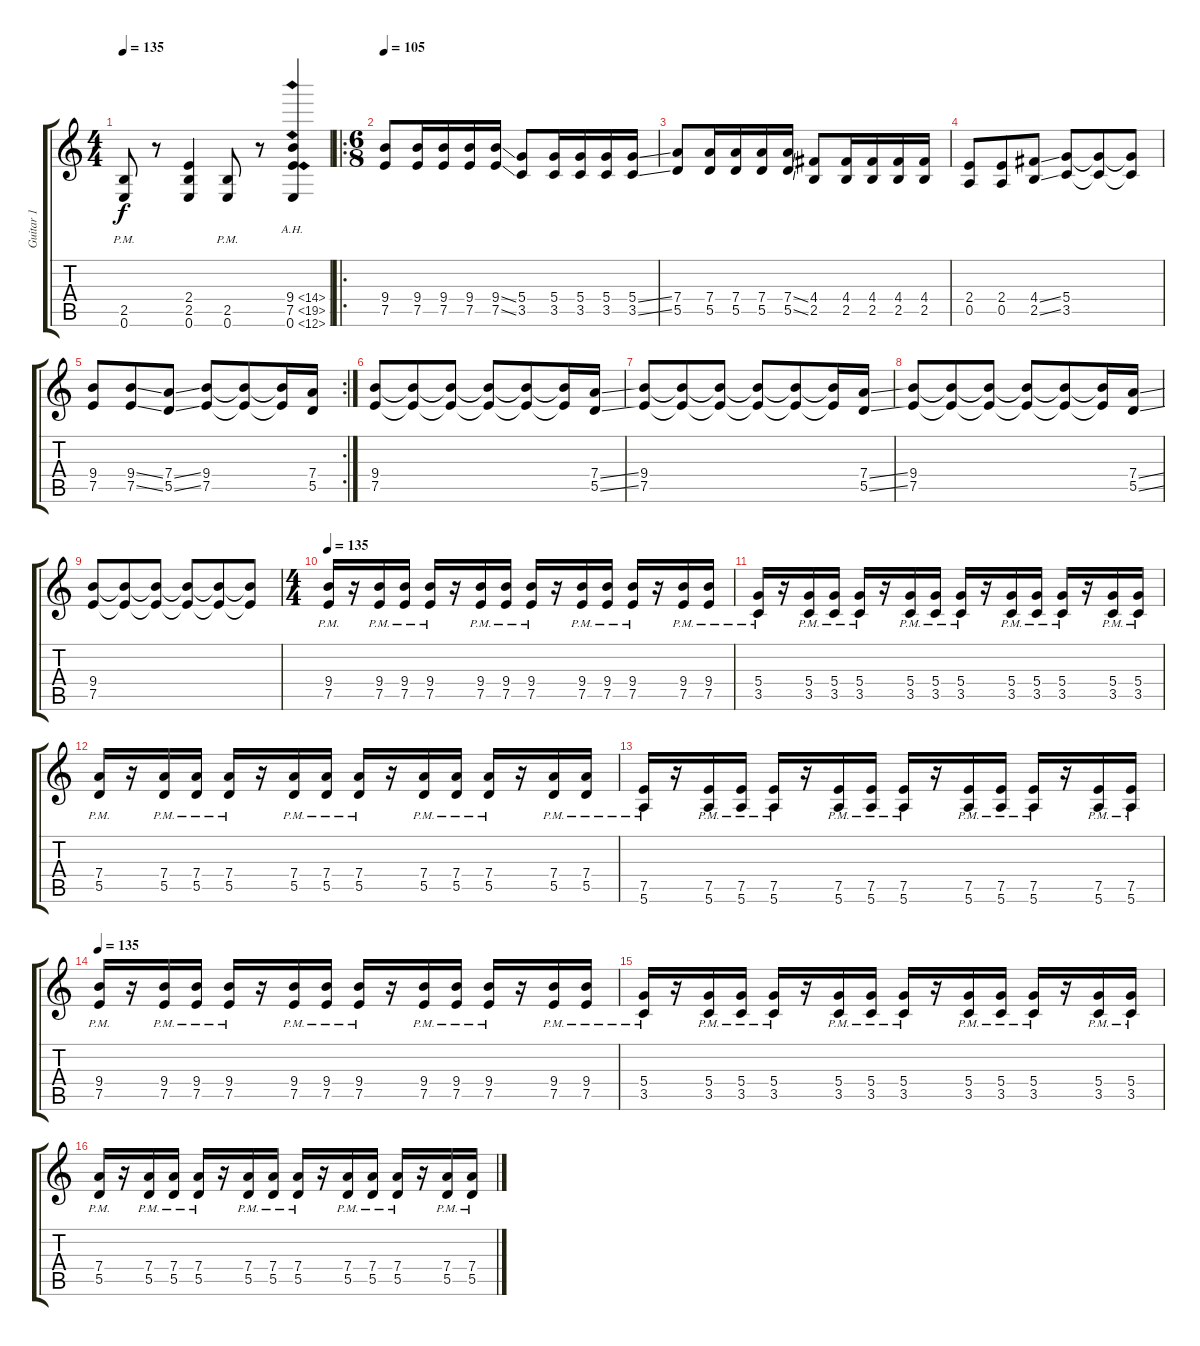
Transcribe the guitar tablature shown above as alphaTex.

\track ("Guitar 1" "Guitar 1") {instrument distortionguitar}
\staff {score tabs}
\tuning (E4 B3 G3 D3 A2 E2) {hide}
\ts (4 4)
\tempo 135
\clef g2
\ks c
(2.5{pm} 0.6{pm}).8{dy f} r.8 (2.4 2.5 0.6).4 (2.5{pm} 0.6{pm}).8 r.8 (9.4{ah 5} 7.5{ah 12} 0.6{ah 12}).4 |
\ro
\ts (6 8)
\tempo 105
(9.4 7.5).8 (9.4 7.5).16 (9.4 7.5).16 (9.4 7.5).16 (9.4{ss} 7.5{ss}).16 (5.4 3.5).8 (5.4 3.5).16 (5.4 3.5).16 (5.4 3.5).16 (5.4{ss} 3.5{ss}).16 |
(7.4 5.5).8 (7.4 5.5).16 (7.4 5.5).16 (7.4 5.5).16 (7.4{ss} 5.5{ss}).16 (4.4 2.5).8 (4.4 2.5).16 (4.4 2.5).16 (4.4 2.5).16 (4.4 2.5).16 |
(2.4 0.5).8 (2.4 0.5).8 (4.4{ss} 2.5{ss}).8 (5.4 3.5).8 (5.4{t} 3.5{t}).8 (5.4{t} 3.5{t}).8 |
\rc 2
(9.4 7.5).8 (9.4{ss} 7.5{ss}).8 (7.4{ss} 5.5{ss}).8 (9.4 7.5).8 (9.4{t} 7.5{t}).8 (9.4{t} 7.5{t}).16 (7.4 5.5).16 |
(9.4 7.5).8 (9.4{t} 7.5{t}).8 (9.4{t} 7.5{t}).8 (9.4{t} 7.5{t}).8 (9.4{t} 7.5{t}).8 (9.4{t} 7.5{t}).16 (7.4{ss} 5.5{ss}).16 |
(9.4 7.5).8 (9.4{t} 7.5{t}).8 (9.4{t} 7.5{t}).8 (9.4{t} 7.5{t}).8 (9.4{t} 7.5{t}).8 (9.4{t} 7.5{t}).16 (7.4{ss} 5.5{ss}).16 |
(9.4 7.5).8 (9.4{t} 7.5{t}).8 (9.4{t} 7.5{t}).8 (9.4{t} 7.5{t}).8 (9.4{t} 7.5{t}).8 (9.4{t} 7.5{t}).16 (7.4{ss} 5.5{ss}).16 |
(9.4 7.5).8 (9.4{t} 7.5{t}).8 (9.4{t} 7.5{t}).8 (9.4{t} 7.5{t}).8 (9.4{t} 7.5{t}).8 (9.4{t} 7.5{t}).8 |
\ts (4 4)
\tempo 135
(9.4{pm} 7.5{pm}).16 r.16 (9.4{pm} 7.5{pm}).16 (9.4{pm} 7.5{pm}).16 (9.4{pm} 7.5{pm}).16 r.16 (9.4{pm} 7.5{pm}).16 (9.4{pm} 7.5{pm}).16 (9.4{pm} 7.5{pm}).16 r.16 (9.4{pm} 7.5{pm}).16 (9.4{pm} 7.5{pm}).16 (9.4{pm} 7.5{pm}).16 r.16 (9.4{pm} 7.5{pm}).16 (9.4{pm} 7.5{pm}).16 |
(5.4{pm} 3.5{pm}).16 r.16 (5.4{pm} 3.5{pm}).16 (5.4{pm} 3.5{pm}).16 (5.4{pm} 3.5{pm}).16 r.16 (5.4{pm} 3.5{pm}).16 (5.4{pm} 3.5{pm}).16 (5.4{pm} 3.5{pm}).16 r.16 (5.4{pm} 3.5{pm}).16 (5.4{pm} 3.5{pm}).16 (5.4{pm} 3.5{pm}).16 r.16 (5.4{pm} 3.5{pm}).16 (5.4{pm} 3.5{pm}).16 |
(7.4{pm} 5.5{pm}).16 r.16 (7.4{pm} 5.5{pm}).16 (7.4{pm} 5.5{pm}).16 (7.4{pm} 5.5{pm}).16 r.16 (7.4{pm} 5.5{pm}).16 (7.4{pm} 5.5{pm}).16 (7.4{pm} 5.5{pm}).16 r.16 (7.4{pm} 5.5{pm}).16 (7.4{pm} 5.5{pm}).16 (7.4{pm} 5.5{pm}).16 r.16 (7.4{pm} 5.5{pm}).16 (7.4{pm} 5.5{pm}).16 |
(7.5{pm} 5.6{pm}).16 r.16 (7.5{pm} 5.6{pm}).16 (7.5{pm} 5.6{pm}).16 (7.5{pm} 5.6{pm}).16 r.16 (7.5{pm} 5.6{pm}).16 (7.5{pm} 5.6{pm}).16 (7.5{pm} 5.6{pm}).16 r.16 (7.5{pm} 5.6{pm}).16 (7.5{pm} 5.6{pm}).16 (7.5{pm} 5.6{pm}).16 r.16 (7.5{pm} 5.6{pm}).16 (7.5{pm} 5.6{pm}).16 |
\tempo 135
(9.4{pm} 7.5{pm}).16 r.16 (9.4{pm} 7.5{pm}).16 (9.4{pm} 7.5{pm}).16 (9.4{pm} 7.5{pm}).16 r.16 (9.4{pm} 7.5{pm}).16 (9.4{pm} 7.5{pm}).16 (9.4{pm} 7.5{pm}).16 r.16 (9.4{pm} 7.5{pm}).16 (9.4{pm} 7.5{pm}).16 (9.4{pm} 7.5{pm}).16 r.16 (9.4{pm} 7.5{pm}).16 (9.4{pm} 7.5{pm}).16 |
(5.4{pm} 3.5{pm}).16 r.16 (5.4{pm} 3.5{pm}).16 (5.4{pm} 3.5{pm}).16 (5.4{pm} 3.5{pm}).16 r.16 (5.4{pm} 3.5{pm}).16 (5.4{pm} 3.5{pm}).16 (5.4{pm} 3.5{pm}).16 r.16 (5.4{pm} 3.5{pm}).16 (5.4{pm} 3.5{pm}).16 (5.4{pm} 3.5{pm}).16 r.16 (5.4{pm} 3.5{pm}).16 (5.4{pm} 3.5{pm}).16 |
(7.4{pm} 5.5{pm}).16 r.16 (7.4{pm} 5.5{pm}).16 (7.4{pm} 5.5{pm}).16 (7.4{pm} 5.5{pm}).16 r.16 (7.4{pm} 5.5{pm}).16 (7.4{pm} 5.5{pm}).16 (7.4{pm} 5.5{pm}).16 r.16 (7.4{pm} 5.5{pm}).16 (7.4{pm} 5.5{pm}).16 (7.4{pm} 5.5{pm}).16 r.16 (7.4{pm} 5.5{pm}).16 (7.4{pm} 5.5{pm}).16
